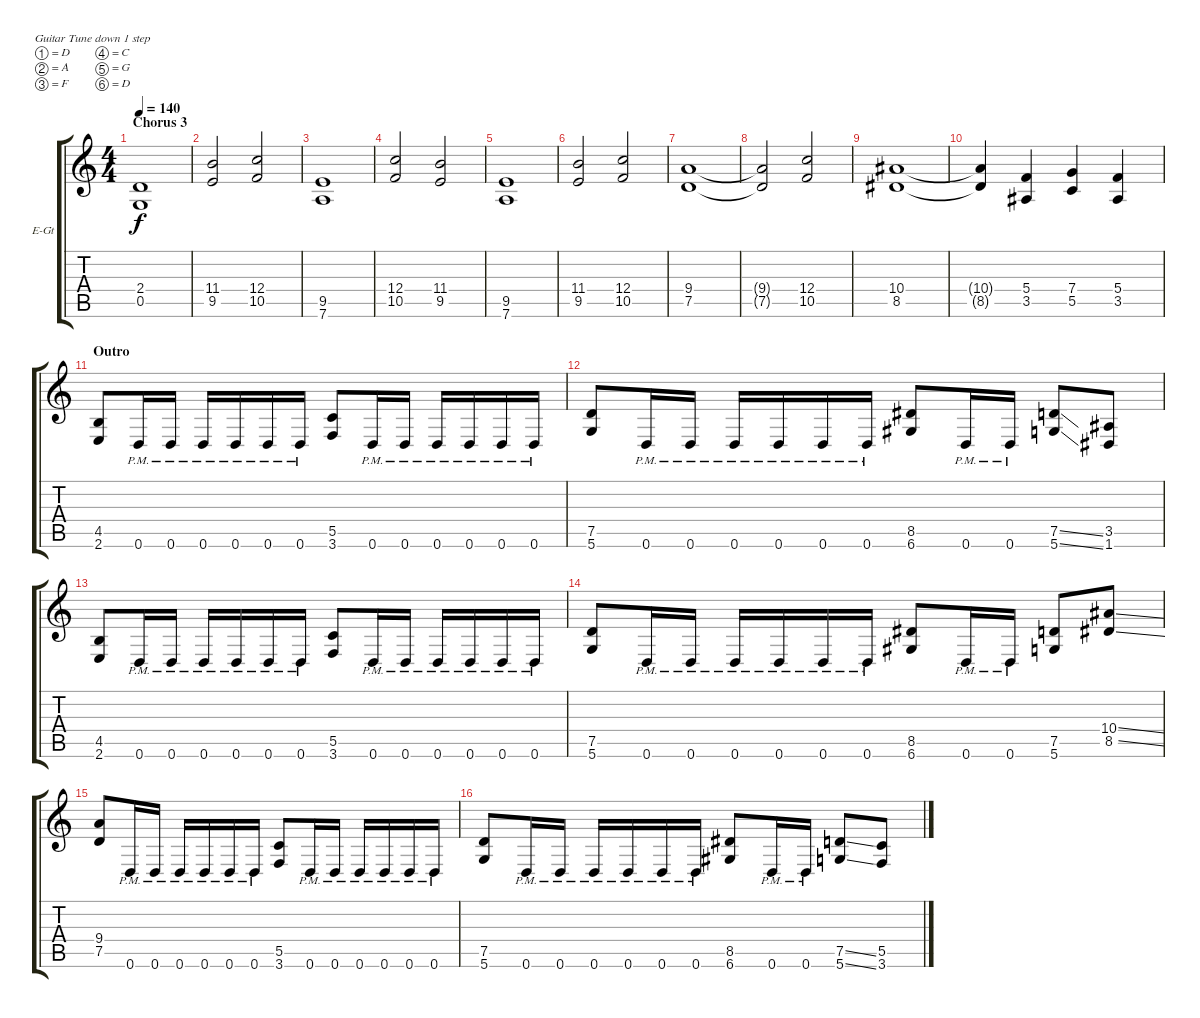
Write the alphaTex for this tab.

\defaultSystemsLayout 4
\bracketExtendMode groupsimilarinstruments
\firstSystemTrackNameOrientation horizontal
\otherSystemsTrackNameOrientation horizontal
\track ("Mille" "E-Gt") {instrument distortionguitar}
\staff {score tabs}
\tuning (D4 A3 F3 C3 G2 D2)
\ts (4 4)
\section ("" "Chorus 3")
\tempo 140
\clef g2
\scale
0.5
\ks c
(0.5 2.4).1{dy f} |
\scale
0.5 (11.4 9.5).2 (10.5 12.4).2 |
\scale
0.5 (7.6 9.5).1 |
\scale
0.5 (10.5 12.4).2 (11.4 9.5).2 |
\scale
0.5 (7.6 9.5).1 |
\scale
0.5 (11.4 9.5).2 (10.5 12.4).2 |
\scale
0.5 (7.5 9.4).1 |
\scale
0.5 (7.5{t} 9.4{t}).2 (12.4 10.5).2 |
\scale
0.5 (8.5 10.4).1 |
\scale
0.5 (8.5{t} 10.4{t}).4 (3.5 5.4).4 (5.5 7.4).4 (3.5 5.4).4 |
\section ("" "Outro")
\scale
0.5 (4.5 2.6).8 0.6{pm}.16 0.6{pm}.16 0.6{pm}.16 0.6{pm}.16 0.6{pm}.16 0.6{pm}.16 (5.5 3.6).8 0.6{pm}.16 0.6{pm}.16 0.6{pm}.16 0.6{pm}.16 0.6{pm}.16 0.6{pm}.16 |
\scale
0.5 (7.5 5.6).8 0.6{pm}.16 0.6{pm}.16 0.6{pm}.16 0.6{pm}.16 0.6{pm}.16 0.6{pm}.16 (8.5 6.6).8 0.6{pm}.16 0.6{pm}.16 (7.5{ss} 5.6{ss}).8 (3.5 1.6).8 |
\scale
0.5 (4.5 2.6).8 0.6{pm}.16 0.6{pm}.16 0.6{pm}.16 0.6{pm}.16 0.6{pm}.16 0.6{pm}.16 (5.5 3.6).8 0.6{pm}.16 0.6{pm}.16 0.6{pm}.16 0.6{pm}.16 0.6{pm}.16 0.6{pm}.16 |
\scale
0.5 (7.5 5.6).8 0.6{pm}.16 0.6{pm}.16 0.6{pm}.16 0.6{pm}.16 0.6{pm}.16 0.6{pm}.16 (8.5 6.6).8 0.6{pm}.16 0.6{pm}.16 (7.5 5.6).8 (10.4{ss} 8.5{ss}).8 |
\scale
0.5 (9.4 7.5).8 0.6{pm}.16 0.6{pm}.16 0.6{pm}.16 0.6{pm}.16 0.6{pm}.16 0.6{pm}.16 (5.5 3.6).8 0.6{pm}.16 0.6{pm}.16 0.6{pm}.16 0.6{pm}.16 0.6{pm}.16 0.6{pm}.16 |
\scale
0.5 (7.5 5.6).8 0.6{pm}.16 0.6{pm}.16 0.6{pm}.16 0.6{pm}.16 0.6{pm}.16 0.6{pm}.16 (8.5 6.6).8 0.6{pm}.16 0.6{pm}.16 (7.5{ss} 5.6{ss}).8 (5.5 3.6).8
